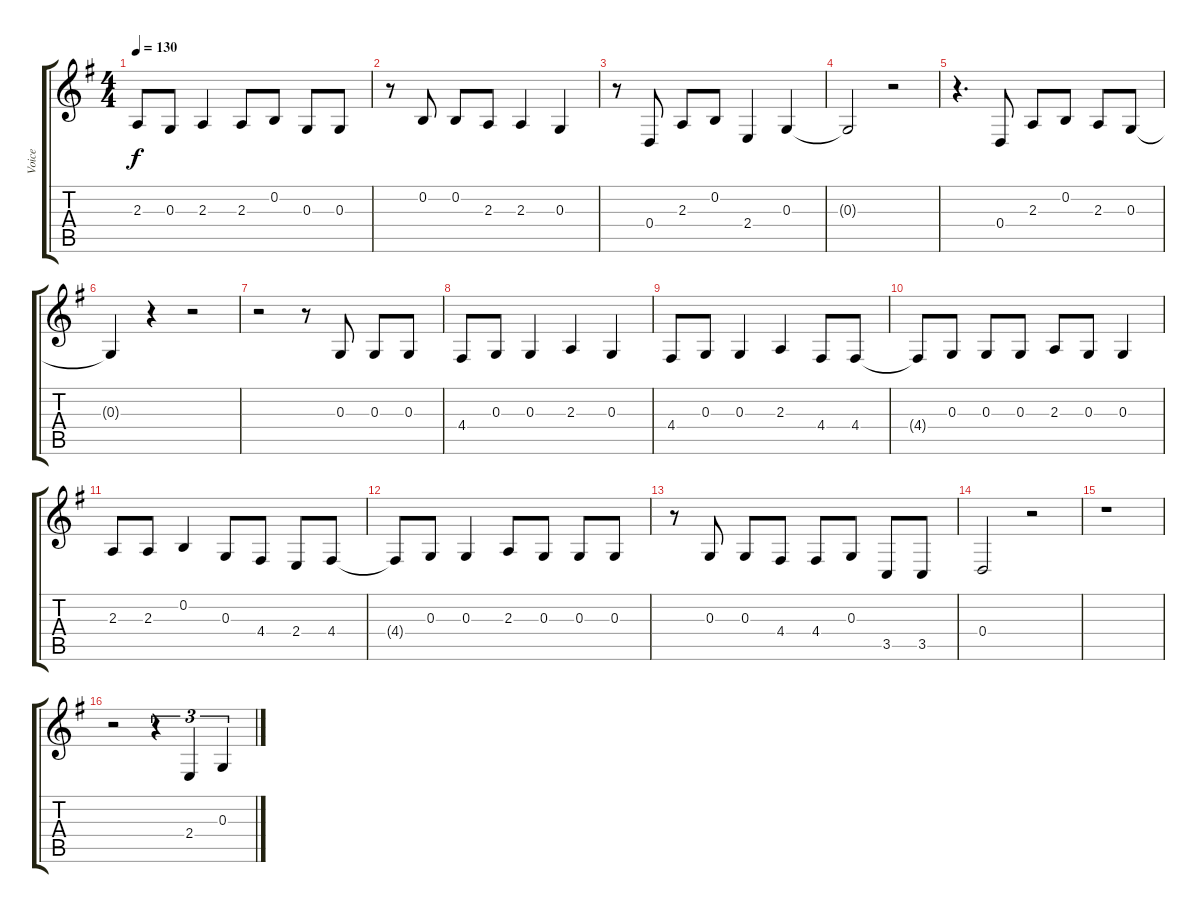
\track ("Voice" "Voice") {instrument acousticgrandpiano}
\staff {score tabs}
\tuning (E4 B3 G3 D3 A2 E2) {hide}
\ts (4 4)
\tempo 130
\clef g2
\ks g
2.3.8{dy f} 0.3.8 2.3.4 2.3.8 0.2.8 0.3.8 0.3.8 |
r.8 0.2.8 0.2.8 2.3.8 2.3.4 0.3.4 |
r.8 0.4.8 2.3.8 0.2.8 2.4.4 0.3.4 |
0.3{t}.2 r.2 |
r.4{d} 0.4.8 2.3.8 0.2.8 2.3.8 0.3.8 |
0.3{t}.4 r.4 r.2 |
r.2 r.8 0.3.8 0.3.8 0.3.8 |
4.4.8 0.3.8 0.3.4 2.3.4 0.3.4 |
4.4.8 0.3.8 0.3.4 2.3.4 4.4.8 4.4.8 |
4.4{t}.8 0.3.8 0.3.8 0.3.8 2.3.8 0.3.8 0.3.4 |
2.3.8 2.3.8 0.2.4 0.3.8 4.4.8 2.4.8 4.4.8 |
4.4{t}.8 0.3.8 0.3.4 2.3.8 0.3.8 0.3.8 0.3.8 |
r.8 0.3.8 0.3.8 4.4.8 4.4.8 0.3.8 3.5.8 3.5.8 |
0.4.2 r.2 |
r.1 |
r.2 r.4{tu (3 2)} 2.4.4{tu (3 2)} 0.3.4{tu (3 2)}
